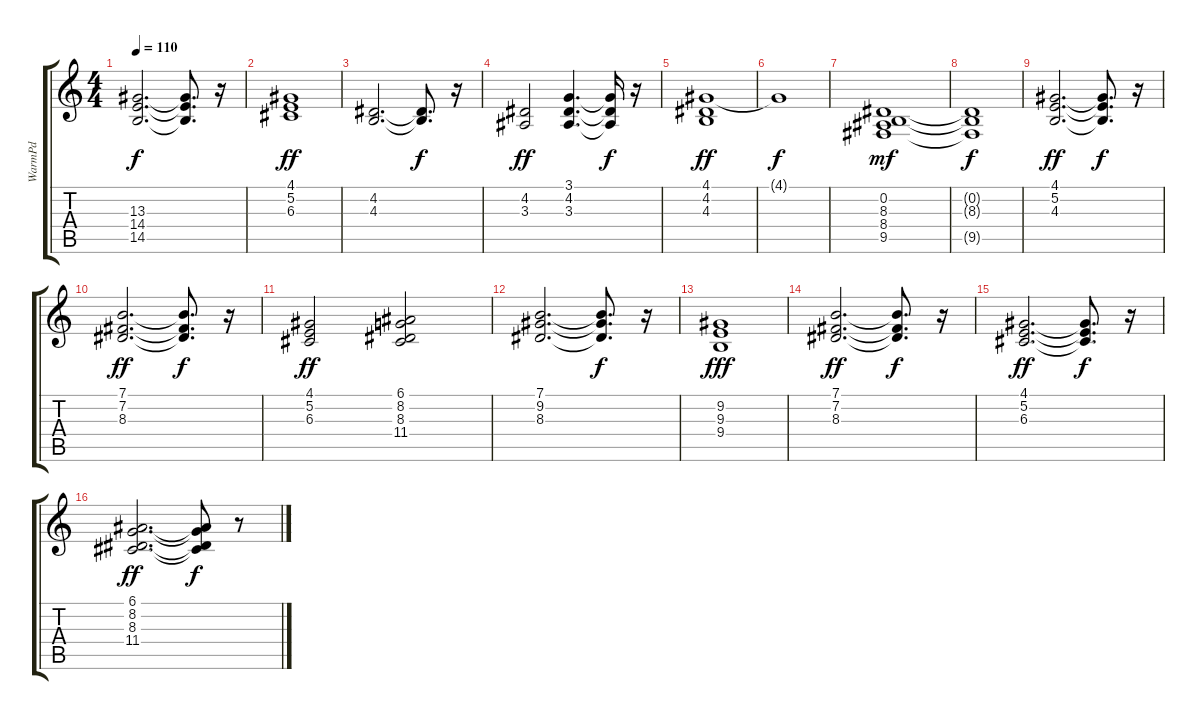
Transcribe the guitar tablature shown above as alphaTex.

\track ("WarmPd" "WarmPd") {instrument pad2warm}
\staff {score tabs}
\tuning (E4 B3 G3 D3 A2 E2) {hide}
\ts (4 4)
\tempo 110
\clef g2
\ks c
(13.3{t} 14.4{t} 14.5{t}).2{d dy f} (13.3{t} 14.4{t} 14.5{t}).8{d} r.16 |
(4.1 5.2 6.3).1{dy ff} |
(4.2 4.3).2{d} (4.2{t} 4.3{t}).8{d dy f} r.16 |
(4.2 3.3).2{dy ff} (3.1 4.2 3.3).4{d} (3.1{t} 4.2{t} 3.3{t}).16{dy f} r.16 |
(4.1 4.2 4.3).1{dy ff} |
4.1{t}.1{dy f} |
(0.2 8.3 8.4 9.5).1{dy mf} |
(0.2{t} 8.3{t} 9.5{t}).1{dy f} |
(4.1 5.2 4.3).2{d dy ff} (4.1{t} 5.2{t} 4.3{t}).8{d dy f} r.16 |
(7.1 7.2 8.3).2{d dy ff} (7.1{t} 7.2{t} 8.3{t}).8{d dy f} r.16 |
(4.1 5.2 6.3).2{dy ff} (6.1 8.2 8.3 11.4).2 |
(7.1 9.2 8.3).2{d} (7.1{t} 9.2{t} 8.3{t}).8{d dy f} r.16 |
(9.2 9.3 9.4).1{dy fff} |
(7.1 7.2 8.3).2{d dy ff} (7.1{t} 7.2{t} 8.3{t}).8{d dy f} r.16 |
(4.1 5.2 6.3).2{d dy ff} (4.1{t} 5.2{t} 6.3{t}).8{d dy f} r.16 |
(6.1 8.2 8.3 11.4).2{d dy ff} (6.1{t} 8.2{t} 8.3{t} 11.4{t}).8{dy f} r.8
